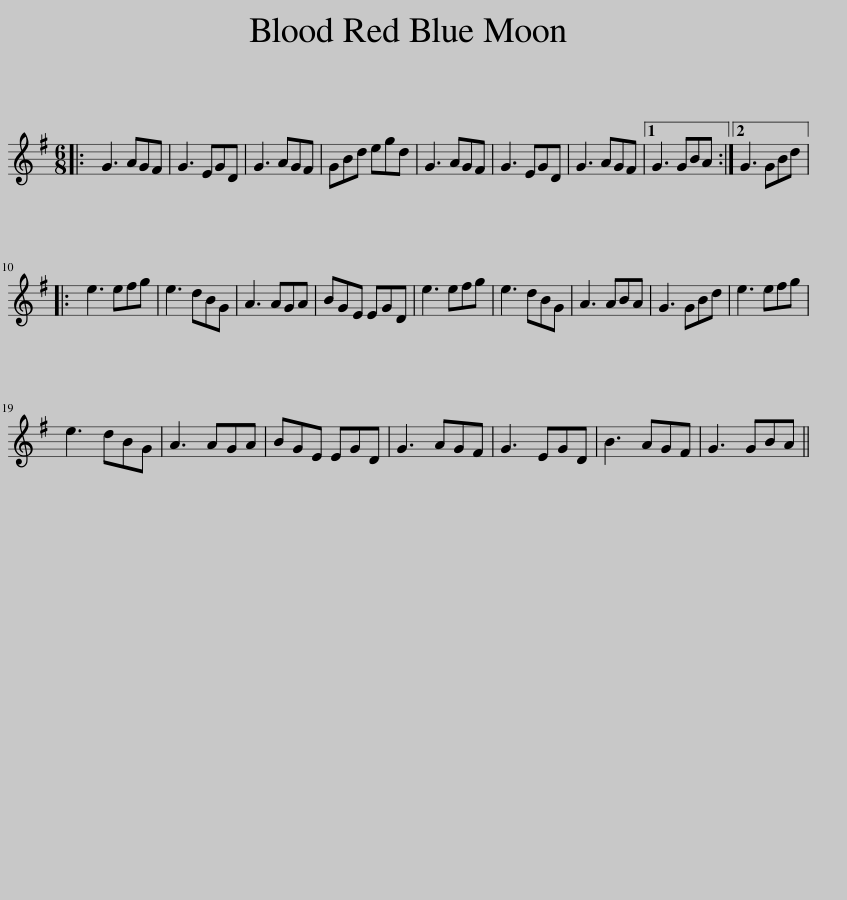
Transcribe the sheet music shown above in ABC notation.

X:1
L:1/8
M:6/8
I:linebreak $
K:G
V:1 treble
V:1
|: G3 AGF | G3 EGD | G3 AGF | GBd egd | G3 AGF | %5
 G3 EGD | G3 AGF |1 G3 GBA :|2 G3 GBd |:$ e3 efg | %10
 e3 dBG | A3 AGA | BGE EGD | e3 efg | e3 dBG | %15
 A3 ABA | G3 GBd | e3 efg |$ e3 dBG | A3 AGA | %20
 BGE EGD | G3 AGF | G3 EGD | B3 AGF | G3 GBA || %25
